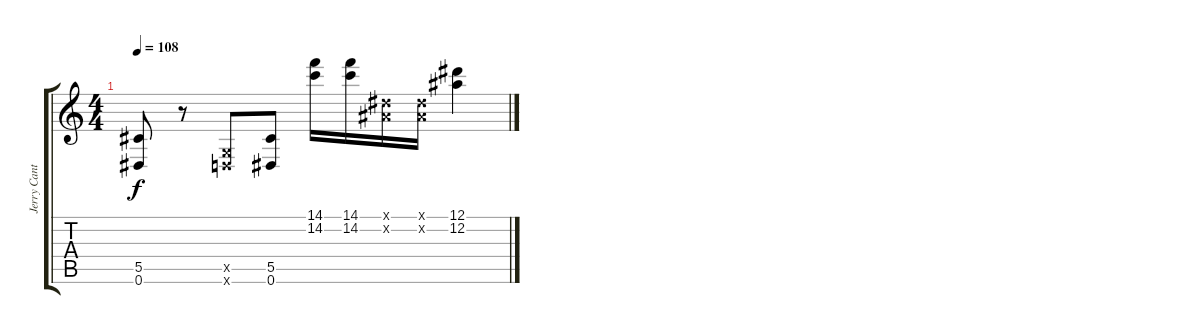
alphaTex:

\track ("Jerry Cantrell - Guitar 2" "Jerry Cant") {instrument overdrivenguitar}
\staff {score tabs}
\tuning (Eb4 Bb3 Gb3 Db3 Ab2 Eb2) {hide}
\ts (4 4)
\tempo 108
\clef g2
\ks c
(5.5 0.6).8{dy f} r.8 (-1.5{x} -1.6{x}).8 (5.5 0.6).8 (14.1 14.2).16 (14.1 14.2).16 (0.1{x} 0.2{x}).16 (0.1{x} 0.2{x}).16 (12.1 12.2).4
